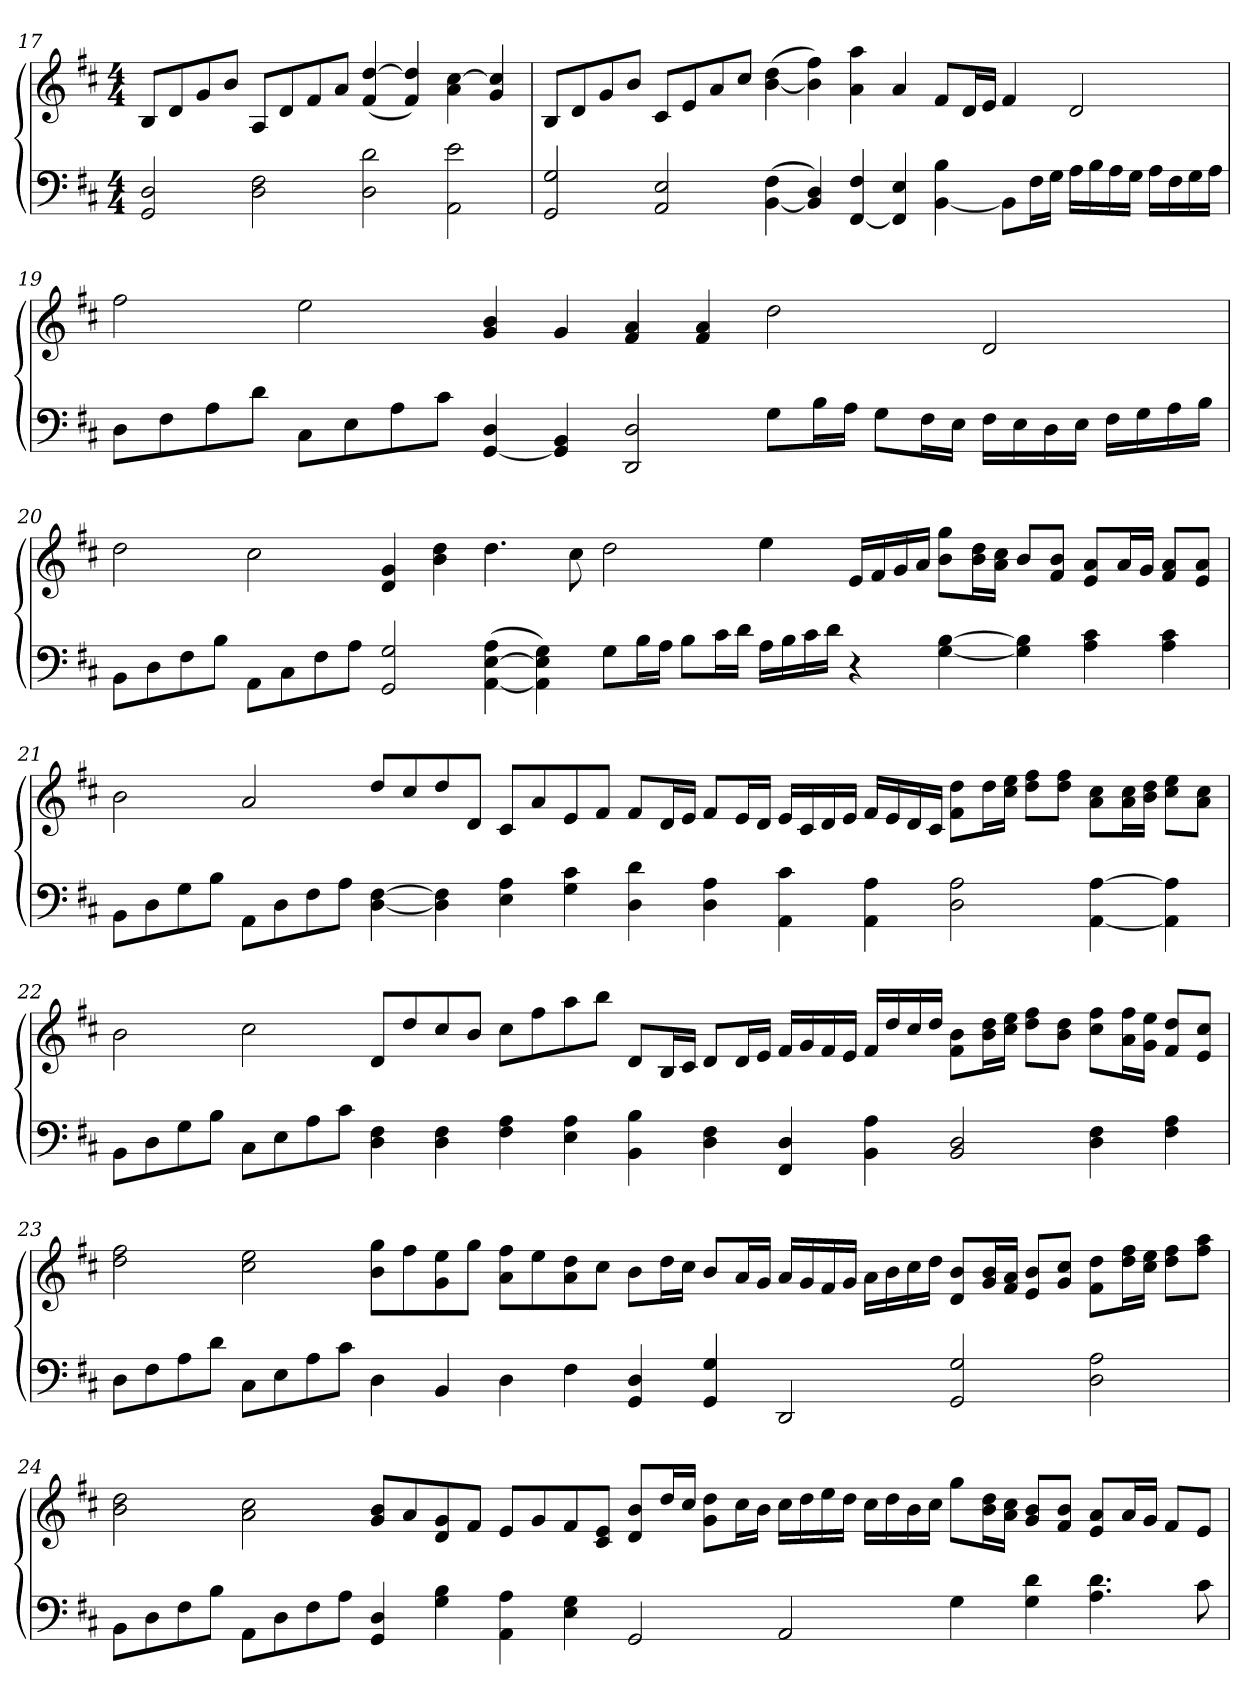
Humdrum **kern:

**kern	**kern
*part2	*part1
*staff2	*staff1
*clefF4	*clefG2
*k[f#c#]	*k[f#c#]
*M4/4	*M4/4
=17	=17
2GG 2D	8BL
.	8d
.	8g
.	8bJ
2D 2F#	8AL
.	8d
.	8f#
.	8aJ
2D 2d	(>4f# [4dd
.	4f# 4dd])
2AA 2e	4a [4cc#
.	4g 4cc#]
=18	=18
2GG 2G	8BL
.	8d
.	8g
.	8bJ
2AA 2E	8c#L
.	8e
.	8a
.	8cc#J
(<[4BB 4F#	(<[4b 4dd
4BB] 4D)	4b] 4ff#)
[4FF# 4F#	4a 4aa
4FF#] 4E	4a
[4BB 4B	8f#L
.	16dL
.	16eJJ
8BBL]	4f#
16F#L	.
16GJJ	.
16ALL	2d
16B	.
16A	.
16GJJ	.
16ALL	.
16F#	.
16G	.
16AJJ	.
=19	=19
8DL	2ff#
8F#	.
8A	.
8dJ	.
8C#L	2ee
8E	.
8A	.
8c#J	.
[4GG 4D	4g 4b
4GG] 4BB	4g
2DD 2D	4f# 4a
.	4f# 4a
8GL	2dd
16BL	.
16AJJ	.
8GL	.
16F#L	.
16EJJ	.
16F#LL	2d
16E	.
16D	.
16EJJ	.
16F#LL	.
16G	.
16A	.
16BJJ	.
=20	=20
8BBL	2dd
8D	.
8F#	.
8BJ	.
8AAL	2cc#
8C#	.
8F#	.
8AJ	.
2GG 2G	4d 4g
.	4b 4dd
(>[4AA [4E 4A	4.dd
4AA] 4E] 4G)	.
.	8cc#
8GL	2dd
16BL	.
16AJJ	.
8BL	.
16c#L	.
16dJJ	.
16ALL	4ee
16B	.
16c#	.
16dJJ	.
4r	16eLL
.	16f#
.	16g
.	16aJJ
[4G [4B	8b 8ggL
.	16b 16ddL
.	16a 16cc#JJ
4G] 4B]	8bL
.	8f# 8bJ
4A 4c#	8e 8aL
.	16aL
.	16gJJ
4A 4c#	8f# 8aL
.	8e 8aJ
=21	=21
8BBL	2b
8D	.
8G	.
8BJ	.
8AAL	2a
8D	.
8F#	.
8AJ	.
[4D [4F#	8ddL
.	8cc#
4D] 4F#]	8dd
.	8dJ
4E 4A	8c#L
.	8a
4G 4c#	8e
.	8f#J
4D 4d	8f#L
.	16dL
.	16eJJ
4D 4A	8f#L
.	16eL
.	16dJJ
4AA 4c#	16eLL
.	16c#
.	16d
.	16eJJ
4AA 4A	16f#LL
.	16e
.	16d
.	16c#JJ
2D 2A	8f# 8ddL
.	16ddL
.	16cc# 16eeJJ
.	8dd 8ff#L
.	8dd 8ff#J
[4AA [4A	8a 8cc#L
.	16a 16cc#L
.	16b 16ddJJ
4AA] 4A]	8cc# 8eeL
.	8a 8cc#J
=22	=22
8BBL	2b
8D	.
8G	.
8BJ	.
8C#L	2cc#
8E	.
8A	.
8c#J	.
4D 4F#	8dL
.	8dd
4D 4F#	8cc#
.	8bJ
4F# 4A	8cc#L
.	8ff#
4E 4A	8aa
.	8bbJ
4BB 4B	8dL
.	16BL
.	16c#JJ
4D 4F#	8dL
.	16dL
.	16eJJ
4FF# 4D	16f#LL
.	16g
.	16f#
.	16eJJ
4BB 4A	16f#LL
.	16dd
.	16cc#
.	16ddJJ
2BB 2D	8f# 8bL
.	16b 16ddL
.	16cc# 16eeJJ
.	8dd 8ff#L
.	8b 8ddJ
4D 4F#	8cc# 8ff#L
.	16a 16ff#L
.	16g 16eeJJ
4F# 4A	8f# 8ddL
.	8e 8cc#J
=23	=23
8DL	2dd 2ff#
8F#	.
8A	.
8dJ	.
8C#L	2cc# 2ee
8E	.
8A	.
8c#J	.
4D	8b 8ggL
.	8ff#
4BB	8g 8ee
.	8ggJ
4D	8a 8ff#L
.	8ee
4F#	8a 8dd
.	8cc#J
4GG 4D	8bL
.	16ddL
.	16cc#JJ
4GG 4G	8bL
.	16aL
.	16gJJ
2DD	16aLL
.	16g
.	16f#
.	16gJJ
.	16aLL
.	16b
.	16cc#
.	16ddJJ
2GG 2G	8d 8bL
.	16g 16bL
.	16f# 16aJJ
.	8e 8bL
.	8g 8cc#J
2D 2A	8f# 8ddL
.	16dd 16ff#L
.	16cc# 16eeJJ
.	8dd 8ff#L
.	8ff# 8aaJ
=24	=24
8BBL	2b 2dd
8D	.
8F#	.
8BJ	.
8AAL	2a 2cc#
8D	.
8F#	.
8AJ	.
4GG 4D	8g 8bL
.	8a
4G 4B	8d 8g
.	8f#J
4AA 4A	8eL
.	8g
4E 4G	8f#
.	8c# 8eJ
2GG	8d 8bL
.	16ddL
.	16cc#JJ
.	8g 8ddL
.	16cc#L
.	16bJJ
2AA	16cc#LL
.	16dd
.	16ee
.	16ddJJ
.	16cc#LL
.	16dd
.	16b
.	16cc#JJ
4G	8ggL
.	16b 16ddL
.	16a 16cc#JJ
4G 4d	8g 8bL
.	8f# 8bJ
4.A 4.d	8e 8aL
.	16aL
.	16gJJ
.	8f#L
8c#	8eJ
=	=
*-	*-
